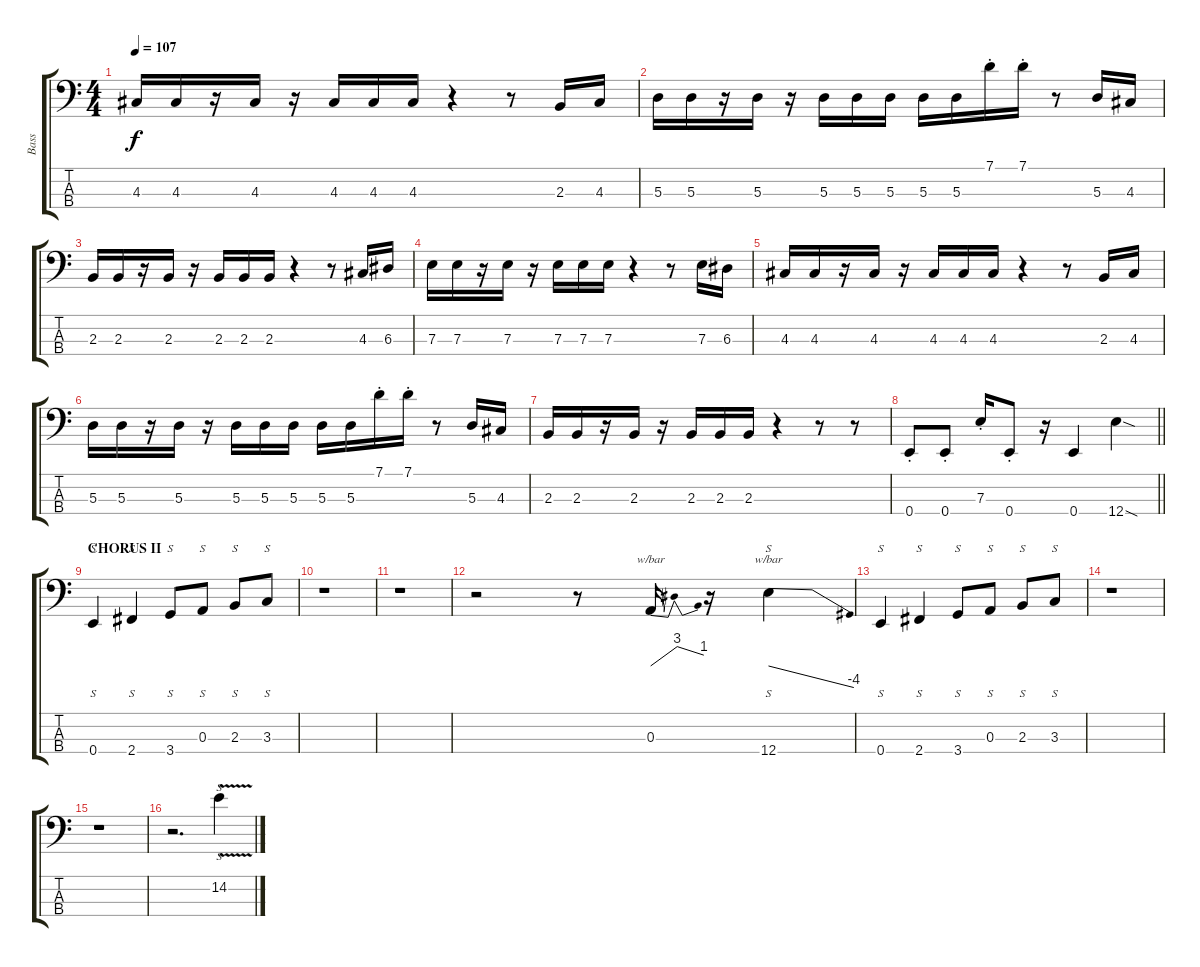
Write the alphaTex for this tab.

\track ("Bass" "Bass") {instrument slapbass1}
\staff {score tabs}
\tuning (G2 D2 A1 E1) {hide}
\ts (4 4)
\tempo 107
\clef f4
\ks c
4.3.16{dy f} 4.3.16 r.16 4.3.16 r.16 4.3.16 4.3.16 4.3.16 r.4 r.8 2.3.16 4.3.16 |
5.3.16 5.3.16 r.16 5.3.16 r.16 5.3.16 5.3.16 5.3.16 5.3.16 5.3.16 7.1{st}.16 7.1{st}.16 r.8 5.3.16 4.3.16 |
2.3.16 2.3.16 r.16 2.3.16 r.16 2.3.16 2.3.16 2.3.16 r.4 r.8 4.3.16 6.3.16 |
7.3.16{instrument electricbassfinger} 7.3.16 r.16 7.3.16 r.16 7.3.16 7.3.16 7.3.16 r.4 r.8 7.3.16 6.3.16 |
4.3.16 4.3.16 r.16 4.3.16 r.16 4.3.16 4.3.16 4.3.16 r.4 r.8 2.3.16 4.3.16 |
5.3.16 5.3.16 r.16 5.3.16 r.16 5.3.16 5.3.16 5.3.16 5.3.16 5.3.16 7.1{st}.16 7.1{st}.16 r.8 5.3.16 4.3.16 |
2.3.16 2.3.16 r.16 2.3.16 r.16 2.3.16 2.3.16 2.3.16 r.4 r.8 r.8 |
\barLineRight lightlight
0.4{st}.8 0.4{st}.8 7.3{st}.16 0.4{st}.8 r.16 0.4.4 12.4{sod}.4 |
\section ("" "CHORUS II")
0.4.4{s instrument slapbass1} 2.4.4{s} 3.4.8{s} 0.3.8{s} 2.3.8{s} 3.3.8{s} |
r.1 |
r.1 |
r.2 r.8 0.3.16{tbe (dip default 0 0 45 12 60 4)} r.16 12.4.4{s tbe (dive default 0 0 60 -16)} |
0.4.4{s instrument slapbass1} 2.4.4{s} 3.4.8{s} 0.3.8{s} 2.3.8{s} 3.3.8{s} |
r.1 |
r.1 |
r.2{d} 14.2{v}.4{s}
